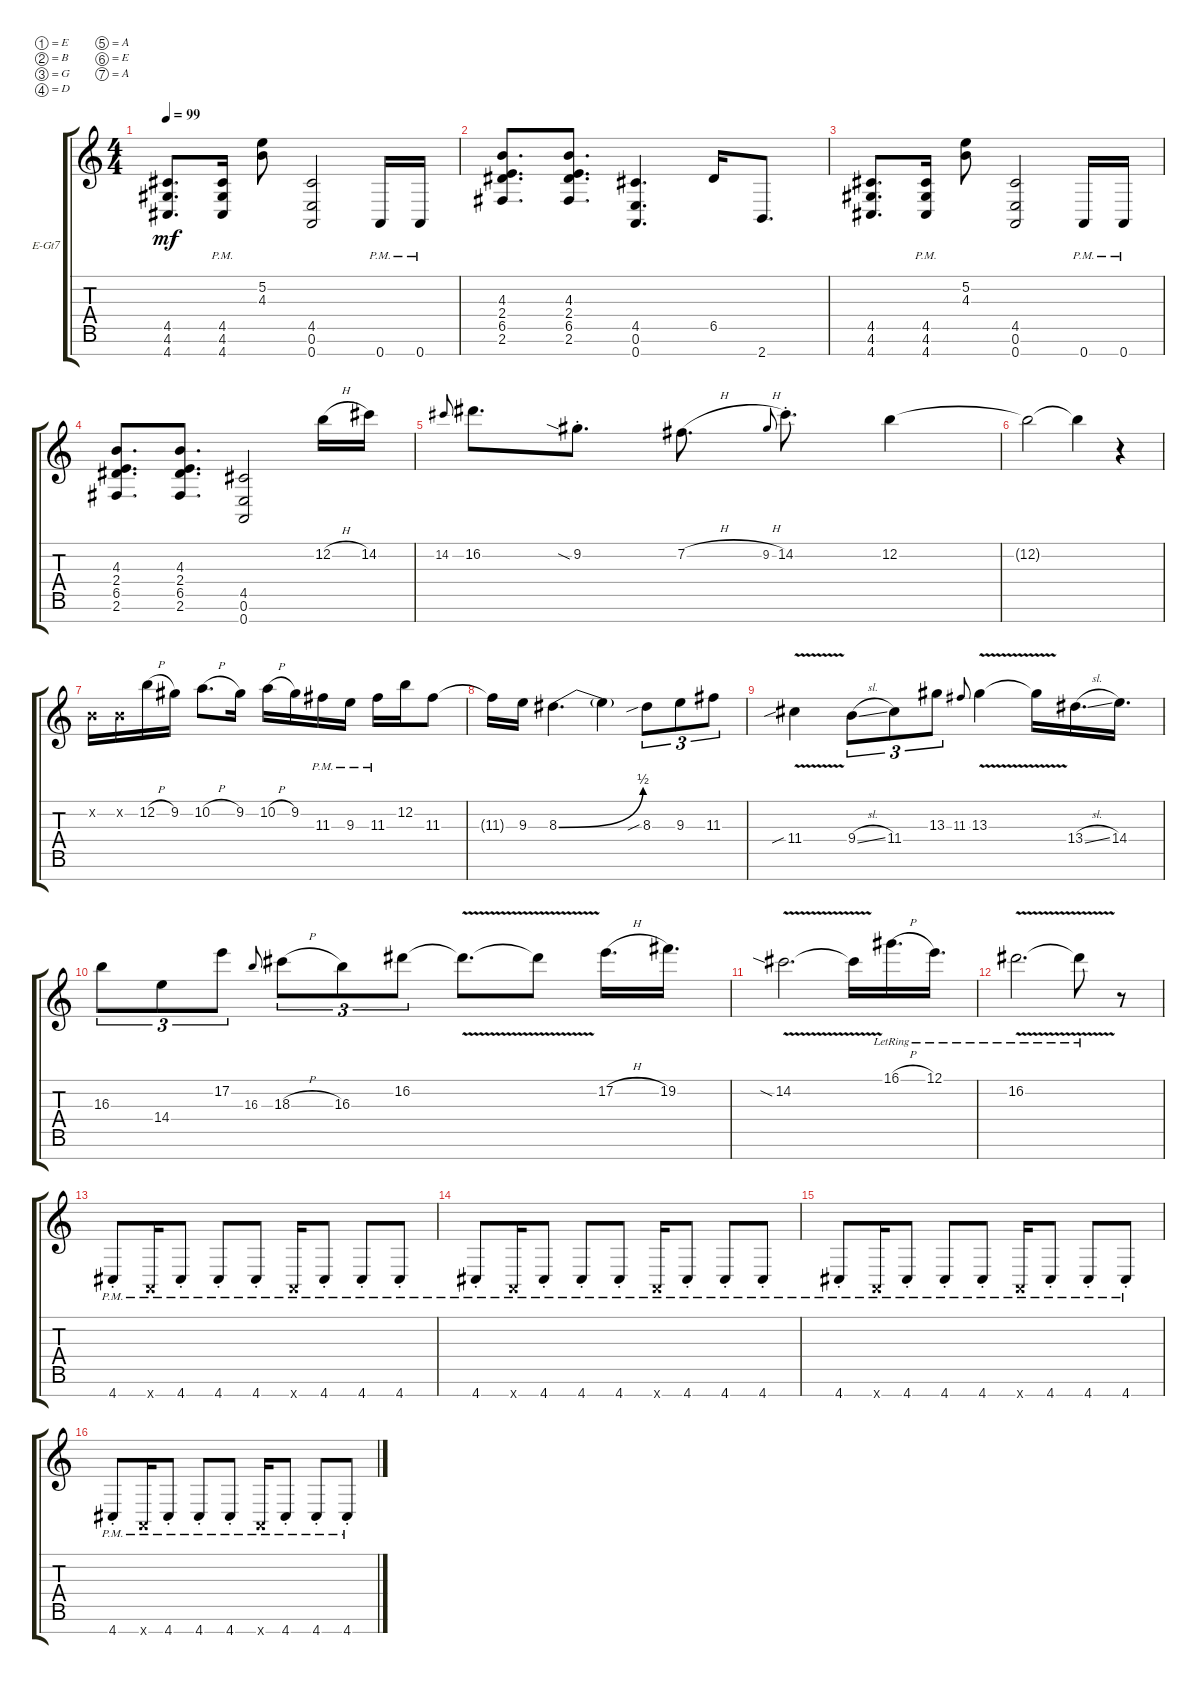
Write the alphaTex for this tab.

\defaultSystemsLayout 4
\bracketExtendMode groupsimilarinstruments
\firstSystemTrackNameOrientation horizontal
\otherSystemsTrackNameOrientation horizontal
\track ("Electric Guitar" "E-Gt7") {instrument distortionguitar}
\staff {score tabs}
\tuning (E4 B3 G3 D3 A2 E2 A1)
\ts (4 4)
\tempo 99
\clef g2
\ks c
(4.5 4.6 4.7).8{d dy mf} (4.7{pm} 4.6{pm} 4.5{pm}).16 (4.3 5.2).8 (0.7 0.6 4.5).2 0.7{pm}.16 0.7{pm}.16 |
(2.6 6.5 2.4 4.3).8{d} (4.3 2.4 6.5 2.6).8{d} (0.7 0.6 4.5).4{d} 6.5.16 2.7.8{d} |
(4.5 4.6 4.7).8{d} (4.7{pm} 4.6{pm} 4.5{pm}).16 (4.3 5.2).8 (0.7 0.6 4.5).2 0.7{pm}.16 0.7{pm}.16 |
(2.6 6.5 2.4 4.3).8{d} (4.3 2.4 6.5 2.6).8{d} (0.7 0.6 4.5).2 12.2{h}.16 14.2.16 |
14.2.8{gr onbeat} 16.2.8{d} 9.2{sia st}.8{d} 7.2{h}.8{d} 9.2{h}.8{gr onbeat} 14.2{st}.8{d} 12.2.4 |
12.2{t}.2 12.2{t}.4 r.4 |
0.2{x}.16 0.2{x}.16 12.2{h}.16 9.2.16 10.2{h}.8{d} 9.2.16 10.2{h}.16 9.2.16 11.3{pm}.16 9.3{pm}.16 11.3{pm}.16 12.2.16 11.3.8 |
11.3{t}.16 9.3.16 8.3{be (bend 0 0 35.4 2)}.4{d} 8.3{t}.4 8.3{sib}.8{tu (3 2)} 9.3.8{tu (3 2)} 11.3.8{tu (3 2)} |
11.4{v sib}.4 9.4{sl}.8{tu (3 2)} 11.4.8{tu (3 2)} 13.3.8{tu (3 2)} 11.3.8{gr onbeat} 13.3{v}.4 13.3{v t}.16 13.4{sl}.16{d} 14.4.16{d} |
16.3.8{tu (3 2)} 14.4.8{tu (3 2)} 17.2.8{tu (3 2)} 16.3.8{gr onbeat} 18.3{h}.8{tu (3 2)} 16.3.8{tu (3 2)} 16.2.8{tu (3 2)} 16.2{v t}.8{d} 16.2{v t}.8 17.2{h}.16{d} 19.2.16{d} |
14.2{v sia}.2{d} 14.2{v t}.16 16.1{h lr}.16{d} 12.1{lr}.16{d} |
16.2{v lr}.2{d} 16.2{v lr t}.8 r.8 |
4.7{pm st}.8 0.7{pm x}.16 4.7{pm st}.8 4.7{pm st}.8 4.7{pm st}.8 0.7{pm x}.16 4.7{pm st}.8 4.7{pm st}.8 4.7{pm st}.8 |
4.7{pm st}.8 0.7{pm x}.16 4.7{pm st}.8 4.7{pm st}.8 4.7{pm st}.8 0.7{pm x}.16 4.7{pm st}.8 4.7{pm st}.8 4.7{pm st}.8 |
4.7{pm st}.8 0.7{pm x}.16 4.7{pm st}.8 4.7{pm st}.8 4.7{pm st}.8 0.7{pm x}.16 4.7{pm st}.8 4.7{pm st}.8 4.7{pm st}.8 |
4.7{pm st}.8 0.7{pm x}.16 4.7{pm st}.8 4.7{pm st}.8 4.7{pm st}.8 0.7{pm x}.16 4.7{pm st}.8 4.7{pm st}.8 4.7{pm st}.8
